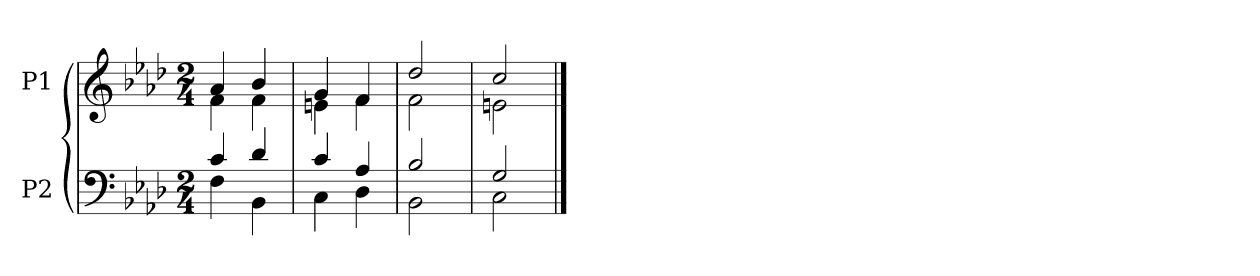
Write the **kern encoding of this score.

**kern	**kern
*part2	*part1
*staff2	*staff1
*I"P2	*I"P1
!!LO:PB:g=z
*clefF4	*clefG2
*k[b-e-a-d-]	*k[b-e-a-d-]
*f:	*f:
*M2/4	*M2/4
=1	=1
*^	*^
4ci/	4Fi\	4a-i/	4fi\
4d-i/	4BB-i\	4b-i/	4fi\
=2	=2	=2	=2
4ci/	4Ci\	4gi/	4eni\
4A-i/	4D-i\	4fi/	4fi\
=3	=3	=3	=3
2B-i/	2BB-i\	2dd-i/	2fi\
=4	=4	=4	=4
2Gi/	2Ci\	2cci/	2eni\
*v	*v	*	*
*	*v	*v
==	==
*-	*-
